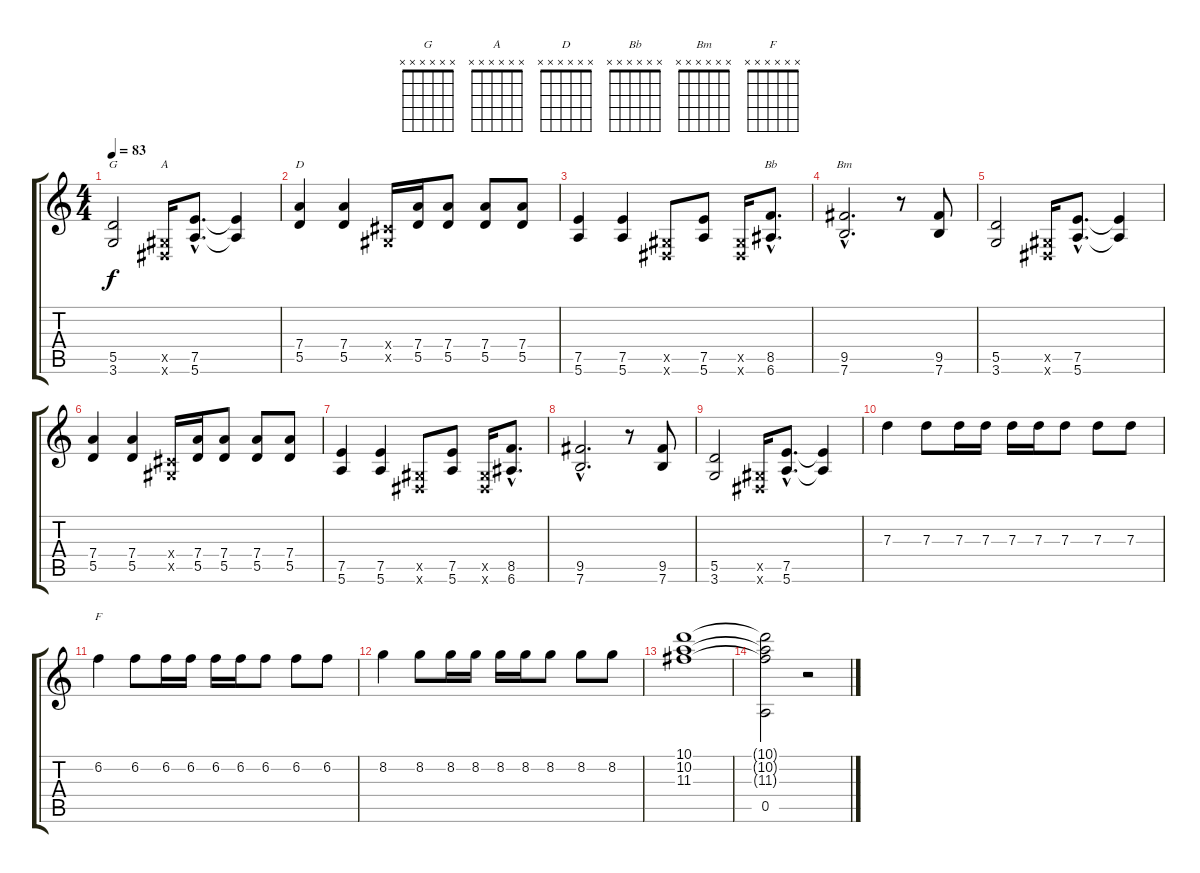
\track "" {instrument overdrivenguitar}
\staff {score tabs}
\tuning (E4 B3 G3 D3 A2 E2) {hide}
\chord ("G" x x x x x x) {firstfret 0}
\chord ("A" x x x x x x) {firstfret 0}
\chord ("D" x x x x x x) {firstfret 0}
\chord ("Bb" x x x x x x) {firstfret 0}
\chord ("Bm" x x x x x x) {firstfret 0}
\chord ("F" x x x x x x) {firstfret 0}
\ts (4 4)
\tempo 83
\clef g2
\ks c
(5.5 3.6).2{ch "G" dy f} (-1.5{x} -1.6{x}).16{ch "A"} (7.5{hac} 5.6{hac}).8{d} (7.5{t} 5.6{t}).4 |
(7.4 5.5).4{ch "D"} (7.4 5.5).4 (-1.4{x} -1.5{x}).16 (7.4 5.5).16 (7.4 5.5).8 (7.4 5.5).8 (7.4 5.5).8 |
(7.5 5.6).4 (7.5 5.6).4 (-1.5{x} -1.6{x}).8 (7.5 5.6).8 (-1.5{x} -1.6{x}).16 (8.5{hac} 6.6{hac}).8{d ch "Bb"} |
(9.5{hac} 7.6{hac}).2{d ch "Bm"} r.8 (9.5 7.6).8 |
(5.5 3.6).2 (-1.5{x} -1.6{x}).16 (7.5{hac} 5.6{hac}).8{d} (7.5{t} 5.6{t}).4 |
(7.4 5.5).4 (7.4 5.5).4 (-1.4{x} -1.5{x}).16 (7.4 5.5).16 (7.4 5.5).8 (7.4 5.5).8 (7.4 5.5).8 |
(7.5 5.6).4 (7.5 5.6).4 (-1.5{x} -1.6{x}).8 (7.5 5.6).8 (-1.5{x} -1.6{x}).16 (8.5{hac} 6.6{hac}).8{d} |
(9.5{hac} 7.6{hac}).2{d} r.8 (9.5 7.6).8 |
(5.5 3.6).2 (-1.5{x} -1.6{x}).16 (7.5{hac} 5.6{hac}).8{d} (7.5{t} 5.6{t}).4 |
7.3.4 7.3.8 7.3.16 7.3.16 7.3.16 7.3.16 7.3.8 7.3.8 7.3.8 |
6.2.4{ch "F"} 6.2.8 6.2.16 6.2.16 6.2.16 6.2.16 6.2.8 6.2.8 6.2.8 |
8.2.4 8.2.8 8.2.16 8.2.16 8.2.16 8.2.16 8.2.8 8.2.8 8.2.8 |
(10.1 10.2 11.3).1 |
(10.1{t} 10.2{t} 11.3{t} 0.5).2 r.2
